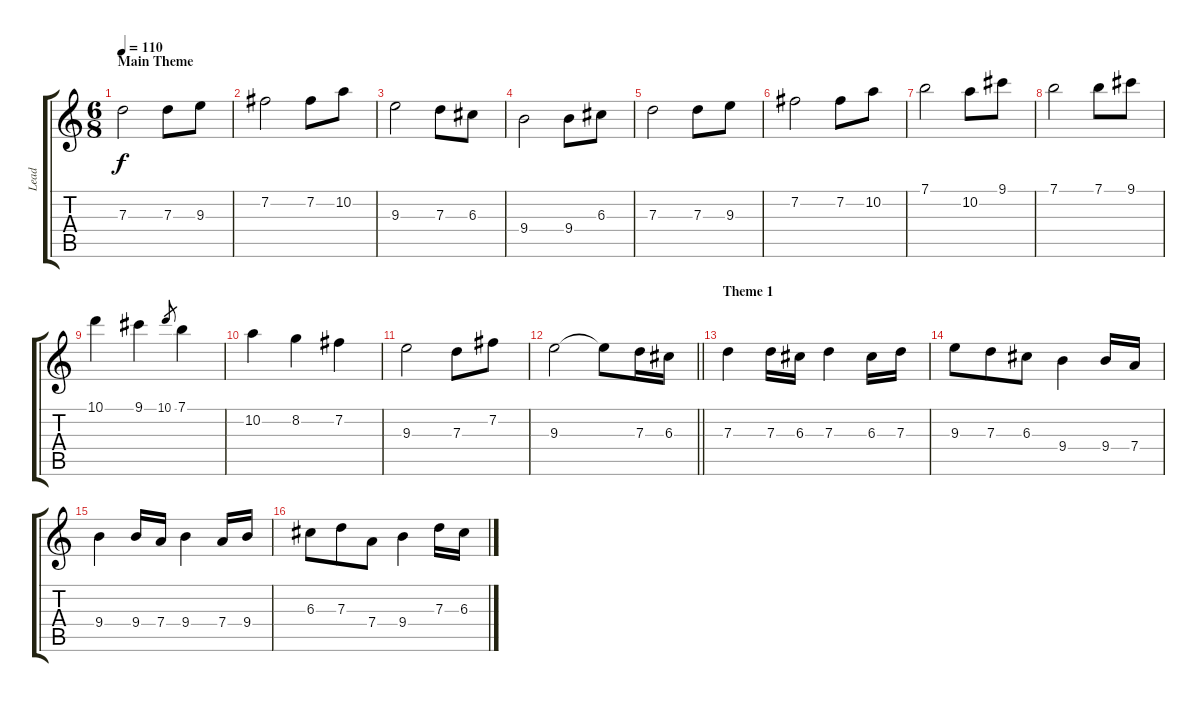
\track ("Lead" "Lead") {instrument distortionguitar}
\staff {score tabs}
\tuning (E4 B3 G3 D3 A2 E2) {hide}
\ts (6 8)
\section ("" "Main Theme")
\tempo 110
\clef g2
\ks c
7.3.2{dy f} 7.3.8 9.3.8 |
7.2.2 7.2.8 10.2.8 |
9.3.2 7.3.8 6.3.8 |
9.4.2 9.4.8 6.3.8 |
7.3.2 7.3.8 9.3.8 |
7.2.2 7.2.8 10.2.8 |
7.1.2 10.2.8 9.1.8 |
7.1.2 7.1.8 9.1.8 |
10.1.4 9.1.4 10.1.8{gr} 7.1.4 |
10.2.4 8.2.4 7.2.4 |
9.3.2 7.3.8 7.2.8 |
\barLineRight lightlight
9.3.2 9.3{t}.8 7.3.16 6.3.16 |
\section ("" "Theme 1")
7.3.4 7.3.16 6.3.16 7.3.4 6.3.16 7.3.16 |
9.3.8 7.3.8 6.3.8 9.4.4 9.4.16 7.4.16 |
9.4.4 9.4.16 7.4.16 9.4.4 7.4.16 9.4.16 |
6.3.8 7.3.8 7.4.8 9.4.4 7.3.16 6.3.16
